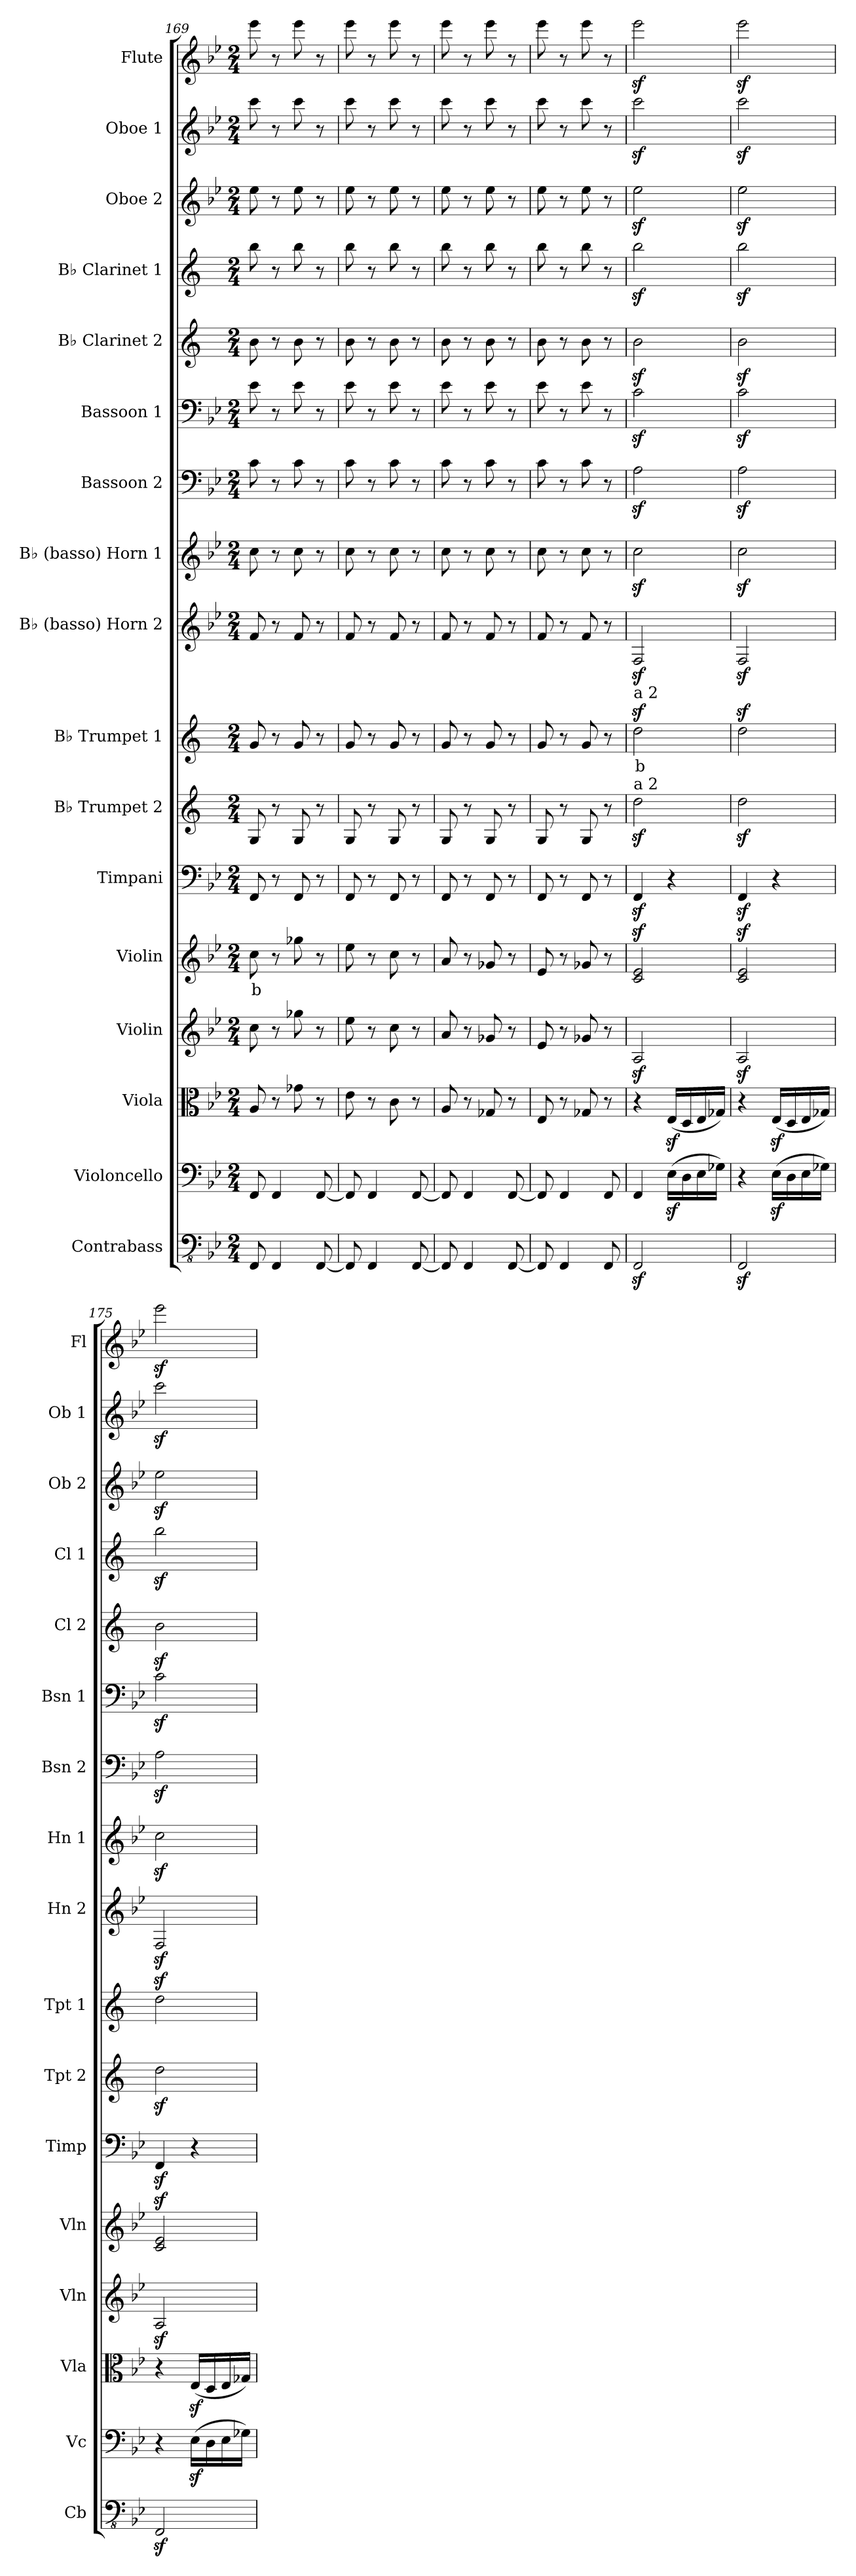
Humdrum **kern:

**kern	**kern	**kern	**kern	**kern	**text	**kern	**kern	**kern	**text	**kern	**kern	**kern	**kern	**kern	**kern	**kern	**kern	**kern
*part17	*part16	*part15	*part14	*part13	*part13	*part12	*part11	*part10	*part10	*part9	*part8	*part7	*part6	*part5	*part4	*part3	*part2	*part1
*staff17	*staff16	*staff15	*staff14	*staff13	*staff13	*staff12	*staff11	*staff10	*staff10	*staff9	*staff8	*staff7	*staff6	*staff5	*staff4	*staff3	*staff2	*staff1
*I"Contrabass	*I"Violoncello	*I"Viola	*I"Violin	*I"Violin	*	*I"Timpani	*I"B♭ Trumpet 2	*I"B♭ Trumpet 1	*	*I"B♭ (basso) Horn 2	*I"B♭ (basso) Horn 1	*I"Bassoon 2	*I"Bassoon 1	*I"B♭ Clarinet 2	*I"B♭ Clarinet 1	*I"Oboe 2	*I"Oboe 1	*I"Flute
*I'Cb	*I'Vc	*I'Vla	*I'Vln	*I'Vln	*	*I'Timp	*I'Tpt 2	*I'Tpt 1	*	*I'Hn 2	*I'Hn 1	*I'Bsn 2	*I'Bsn 1	*I'Cl 2	*I'Cl 1	*I'Ob 2	*I'Ob 1	*I'Fl
*clefFv4	*clefF4	*clefC3	*clefG2	*clefG2	*	*clefF4	*clefG2	*clefG2	*	*clefG2	*clefG2	*clefF4	*clefF4	*clefG2	*clefG2	*clefG2	*clefG2	*clefG2
*	*	*	*	*	*	*	*ITrd1c2	*ITrd1c2	*	*ITrd8c14	*ITrd8c14	*	*	*ITrd1c2	*ITrd1c2	*	*	*
*k[b-e-]	*k[b-e-]	*k[b-e-]	*k[b-e-]	*k[b-e-]	*	*k[b-e-]	*k[b-e-]	*k[b-e-]	*	*k[b-e-]	*k[b-e-]	*k[b-e-]	*k[b-e-]	*k[b-e-]	*k[b-e-]	*k[b-e-]	*k[b-e-]	*k[b-e-]
*M2/4	*M2/4	*M2/4	*M2/4	*M2/4	*	*M2/4	*M2/4	*M2/4	*	*M2/4	*M2/4	*M2/4	*M2/4	*M2/4	*M2/4	*M2/4	*M2/4	*M2/4
=169	=169	=169	=169	=169	=169	=169	=169	=169	=169	=169	=169	=169	=169	=169	=169	=169	=169	=169
!	!	!	!	!	!LO:LY:b:color=#FF0000	!	!	!	!	!	!	!	!	!	!	!	!	!
8FFF/	8FF/	8A/	8cc\	8cc\	b	8FF/	8F/	8f/	.	8F/	8c\	8c\	8e-\	8a\	8aa\	8ee-\	8ccc\	8eee-\
4FFF/	4FF/	8r	8r	8r	.	8r	8r	8r	.	8r	8r	8r	8r	8r	8r	8r	8r	8r
.	.	8g-X\	8gg-X\	8gg-X\	.	8FF/	8F/	8f/	.	8F/	8c\	8c\	8e-\	8a\	8aa\	8ee-\	8ccc\	8eee-\
[8FFF/	[8FF/	8r	8r	8r	.	8r	8r	8r	.	8r	8r	8r	8r	8r	8r	8r	8r	8r
=170	=170	=170	=170	=170	=170	=170	=170	=170	=170	=170	=170	=170	=170	=170	=170	=170	=170	=170
8FFF/]	8FF/]	8e-\	8ee-\	8ee-\	.	8FF/	8F/	8f/	.	8F/	8c\	8c\	8e-\	8a\	8aa\	8ee-\	8ccc\	8eee-\
4FFF/	4FF/	8r	8r	8r	.	8r	8r	8r	.	8r	8r	8r	8r	8r	8r	8r	8r	8r
.	.	8c\	8cc\	8cc\	.	8FF/	8F/	8f/	.	8F/	8c\	8c\	8e-\	8a\	8aa\	8ee-\	8ccc\	8eee-\
[8FFF/	[8FF/	8r	8r	8r	.	8r	8r	8r	.	8r	8r	8r	8r	8r	8r	8r	8r	8r
=171	=171	=171	=171	=171	=171	=171	=171	=171	=171	=171	=171	=171	=171	=171	=171	=171	=171	=171
8FFF/]	8FF/]	8A/	8a/	8a/	.	8FF/	8F/	8f/	.	8F/	8c\	8c\	8e-\	8a\	8aa\	8ee-\	8ccc\	8eee-\
4FFF/	4FF/	8r	8r	8r	.	8r	8r	8r	.	8r	8r	8r	8r	8r	8r	8r	8r	8r
.	.	8G-X/	8g-X/	8g-X/	.	8FF/	8F/	8f/	.	8F/	8c\	8c\	8e-\	8a\	8aa\	8ee-\	8ccc\	8eee-\
[8FFF/	[8FF/	8r	8r	8r	.	8r	8r	8r	.	8r	8r	8r	8r	8r	8r	8r	8r	8r
=172	=172	=172	=172	=172	=172	=172	=172	=172	=172	=172	=172	=172	=172	=172	=172	=172	=172	=172
8FFF/]	8FF/]	8E-/	8e-/	8e-/	.	8FF/	8F/	8f/	.	8F/	8c\	8c\	8e-\	8a\	8aa\	8ee-\	8ccc\	8eee-\
4FFF/	4FF/	8r	8r	8r	.	8r	8r	8r	.	8r	8r	8r	8r	8r	8r	8r	8r	8r
.	.	8G-X/	8g-X/	8g-X/	.	8FF/	8F/	8f/	.	8F/	8c\	8c\	8e-\	8a\	8aa\	8ee-\	8ccc\	8eee-\
8FFF/	8FF/	8r	8r	8r	.	8r	8r	8r	.	8r	8r	8r	8r	8r	8r	8r	8r	8r
=173	=173	=173	=173	=173	=173	=173	=173	=173	=173	=173	=173	=173	=173	=173	=173	=173	=173	=173
!	!	!	!	!	!	!	!	!LO:TX:a:t=a 2	!	!	!	!	!	!	!	!	!	!
!	!	!	!	!	!	!	!LO:TX:a:t=a 2	!	!	!	!	!	!	!	!	!	!	!
!	!	!	!	!	!	!	!	!	!LO:LY:b:color=#FF0000	!	!	!	!	!	!	!	!	!
2FFFz</	4FF/	4r	2Az</	2c/z< 2e-/z<	.	4FFz</	2ccz<\	2ccz<\	b	2FFz</	2cz<\	2Az<\	2cz<\	2az<\	2aaz<\	2ee-z<\	2cccz<\	2eee-z<\
.	(>16E-z<\LL	(<16E-z</LL	.	.	.	4r	.	.	.	.	.	.	.	.	.	.	.	.
.	16D\	16D/	.	.	.	.	.	.	.	.	.	.	.	.	.	.	.	.
.	16E-\	16E-/	.	.	.	.	.	.	.	.	.	.	.	.	.	.	.	.
.	16G-X\JJ)	16G-X/JJ)	.	.	.	.	.	.	.	.	.	.	.	.	.	.	.	.
!!LO:PB:g=z
=174	=174	=174	=174	=174	=174	=174	=174	=174	=174	=174	=174	=174	=174	=174	=174	=174	=174	=174
2FFFz</	4r	4r	2Az</	2c/z< 2e-/z<	.	4FFz</	2ccz<\	2ccz<\	.	2FFz</	2cz<\	2Az<\	2cz<\	2az<\	2aaz<\	2ee-z<\	2cccz<\	2eee-z<\
.	(>16E-z<\LL	(<16E-z</LL	.	.	.	4r	.	.	.	.	.	.	.	.	.	.	.	.
.	16D\	16D/	.	.	.	.	.	.	.	.	.	.	.	.	.	.	.	.
.	16E-\	16E-/	.	.	.	.	.	.	.	.	.	.	.	.	.	.	.	.
.	16G-X\JJ)	16G-X/JJ)	.	.	.	.	.	.	.	.	.	.	.	.	.	.	.	.
=175	=175	=175	=175	=175	=175	=175	=175	=175	=175	=175	=175	=175	=175	=175	=175	=175	=175	=175
2FFFz</	4r	4r	2Az</	2c/z< 2e-/z<	.	4FFz</	2ccz<\	2ccz<\	.	2FFz</	2cz<\	2Az<\	2cz<\	2az<\	2aaz<\	2ee-z<\	2cccz<\	2eee-z<\
.	(>16E-z<\LL	(<16E-z</LL	.	.	.	4r	.	.	.	.	.	.	.	.	.	.	.	.
.	16D\	16D/	.	.	.	.	.	.	.	.	.	.	.	.	.	.	.	.
.	16E-\	16E-/	.	.	.	.	.	.	.	.	.	.	.	.	.	.	.	.
.	16G-X\JJ)	16G-X/JJ)	.	.	.	.	.	.	.	.	.	.	.	.	.	.	.	.
=	=	=	=	=	=	=	=	=	=	=	=	=	=	=	=	=	=	=
*-	*-	*-	*-	*-	*-	*-	*-	*-	*-	*-	*-	*-	*-	*-	*-	*-	*-	*-
